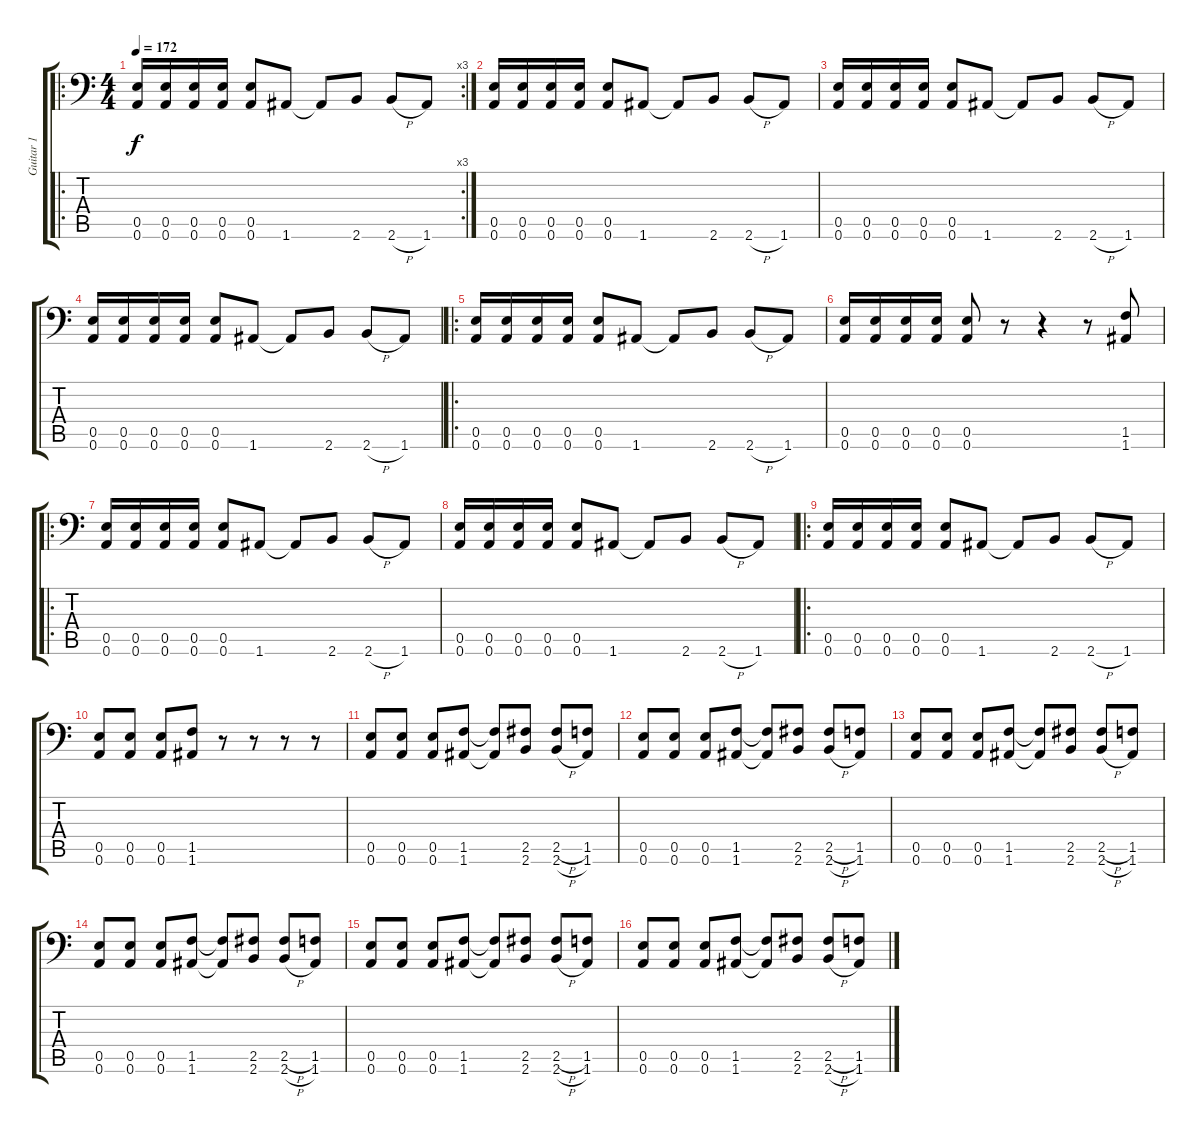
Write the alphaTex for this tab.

\track ("Guitar 1" "Guitar 1") {instrument distortionguitar}
\staff {score tabs}
\tuning (B3 Gb3 D3 A2 E2 A1) {hide}
\ro
\rc 3
\ts (4 4)
\tempo 172
\clef f4
\ks c
(0.5 0.6).16{dy f instrument distortionguitar} (0.5 0.6).16 (0.5 0.6).16 (0.5 0.6).16 (0.5 0.6).8 1.6.8 1.6{t}.8 2.6.8 2.6{h}.8 1.6.8 |
(0.5 0.6).16 (0.5 0.6).16 (0.5 0.6).16 (0.5 0.6).16 (0.5 0.6).8 1.6.8 1.6{t}.8 2.6.8 2.6{h}.8 1.6.8 |
(0.5 0.6).16 (0.5 0.6).16 (0.5 0.6).16 (0.5 0.6).16 (0.5 0.6).8 1.6.8 1.6{t}.8 2.6.8 2.6{h}.8 1.6.8 |
(0.5 0.6).16 (0.5 0.6).16 (0.5 0.6).16 (0.5 0.6).16 (0.5 0.6).8 1.6.8 1.6{t}.8 2.6.8 2.6{h}.8 1.6.8 |
\ro
(0.5 0.6).16 (0.5 0.6).16 (0.5 0.6).16 (0.5 0.6).16 (0.5 0.6).8 1.6.8 1.6{t}.8 2.6.8 2.6{h}.8 1.6.8 |
(0.5 0.6).16 (0.5 0.6).16 (0.5 0.6).16 (0.5 0.6).16 (0.5 0.6).8 r.8 r.4 r.8 (1.5 1.6).8 |
\ro
(0.5 0.6).16 (0.5 0.6).16 (0.5 0.6).16 (0.5 0.6).16 (0.5 0.6).8 1.6.8 1.6{t}.8 2.6.8 2.6{h}.8 1.6.8 |
(0.5 0.6).16 (0.5 0.6).16 (0.5 0.6).16 (0.5 0.6).16 (0.5 0.6).8 1.6.8 1.6{t}.8 2.6.8 2.6{h}.8 1.6.8 |
\ro
(0.5 0.6).16 (0.5 0.6).16 (0.5 0.6).16 (0.5 0.6).16 (0.5 0.6).8 1.6.8 1.6{t}.8 2.6.8 2.6{h}.8 1.6.8 |
(0.5 0.6).8 (0.5 0.6).8 (0.5 0.6).8 (1.5 1.6).8 r.8 r.8 r.8 r.8 |
(0.5 0.6).8 (0.5 0.6).8 (0.5 0.6).8 (1.5 1.6).8 (1.5{t} 1.6{t}).8 (2.5 2.6).8 (2.5{h} 2.6{h}).8 (1.5 1.6).8 |
(0.5 0.6).8 (0.5 0.6).8 (0.5 0.6).8 (1.5 1.6).8 (1.5{t} 1.6{t}).8 (2.5 2.6).8 (2.5{h} 2.6{h}).8 (1.5 1.6).8 |
(0.5 0.6).8 (0.5 0.6).8 (0.5 0.6).8 (1.5 1.6).8 (1.5{t} 1.6{t}).8 (2.5 2.6).8 (2.5{h} 2.6{h}).8 (1.5 1.6).8 |
(0.5 0.6).8 (0.5 0.6).8 (0.5 0.6).8 (1.5 1.6).8 (1.5{t} 1.6{t}).8 (2.5 2.6).8 (2.5{h} 2.6{h}).8 (1.5 1.6).8 |
(0.5 0.6).8 (0.5 0.6).8 (0.5 0.6).8 (1.5 1.6).8 (1.5{t} 1.6{t}).8 (2.5 2.6).8 (2.5{h} 2.6{h}).8 (1.5 1.6).8 |
(0.5 0.6).8 (0.5 0.6).8 (0.5 0.6).8 (1.5 1.6).8 (1.5{t} 1.6{t}).8 (2.5 2.6).8 (2.5{h} 2.6{h}).8 (1.5 1.6).8
